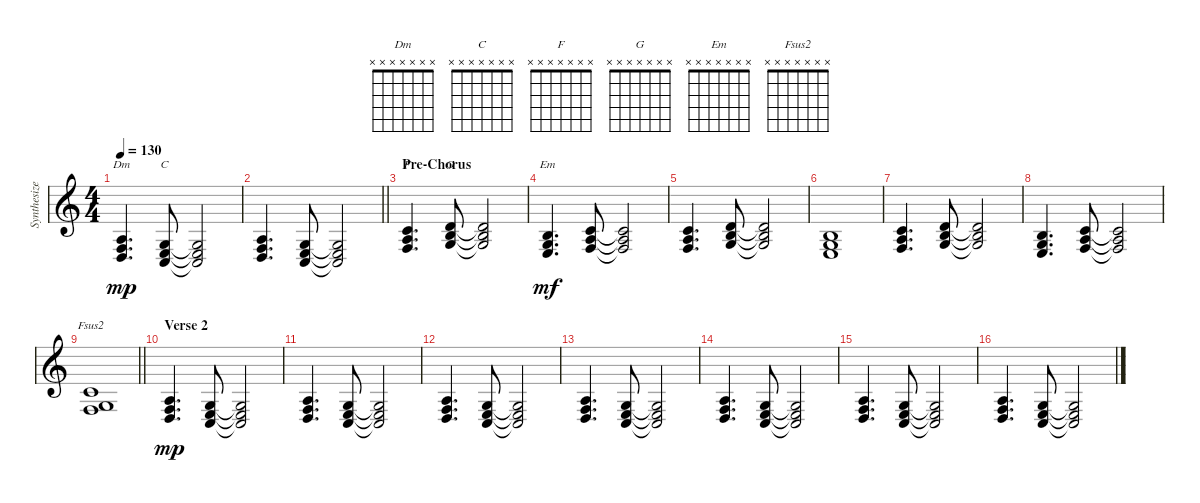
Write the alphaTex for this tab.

\track ("Synthesizer" "Synthesize") {instrument fx3crystal}
\staff {score}
\tuning (E4 B3 G3 D3 A2 E2 B1) {hide}
\chord ("Dm" x x x x x x x)
\chord ("C" x x x x x x x)
\chord ("F" x x x x x x x)
\chord ("G" x x x x x x x)
\chord ("Em" x x x x x x x)
\chord ("Fsus2" x x x x x x x)
\ts (4 4)
\tempo 130
\clef g2
\ks c
(2.3 3.4 5.5).4{d ch "Dm" dy mp} (0.3 2.4 3.5).8{ch "C"} (0.3{t} 2.4{t} 3.5{t}).2 |
\barLineRight lightlight
(2.3 3.4 5.5).4{d} (0.3 2.4 3.5).8 (0.3{t} 2.4{t} 3.5{t}).2 |
\section ("" "Pre-Chorus")
(1.2 2.3 3.4).4{d ch "F"} (3.2 4.3 5.4).8{ch "G"} (3.2{t} 4.3{t} 5.4{t}).2 |
(0.2 0.3 2.4).4{d ch "Em" dy mf} (1.2 2.3 3.4).8 (1.2{t} 2.3{t} 3.4{t}).2 |
(1.2 2.3 3.4).4{d} (3.2 4.3 5.4).8 (3.2{t} 4.3{t} 5.4{t}).2 |
(0.2 0.3 2.4).1 |
(1.2 2.3 3.4).4{d} (3.2 4.3 5.4).8 (3.2{t} 4.3{t} 5.4{t}).2 |
(0.2 0.3 2.4).4{d} (1.2 2.3 3.4).8 (1.2{t} 2.3{t} 3.4{t}).2 |
\barLineRight lightlight
(1.2 0.3 3.4).1{ch "Fsus2"} |
\section ("" "Verse 2")
(2.3 3.4 5.5).4{d dy mp} (0.3 2.4 3.5).8 (0.3{t} 2.4{t} 3.5{t}).2 |
(2.3 3.4 5.5).4{d} (0.3 2.4 3.5).8 (0.3{t} 2.4{t} 3.5{t}).2 |
(2.3 3.4 5.5).4{d} (0.3 2.4 3.5).8 (0.3{t} 2.4{t} 3.5{t}).2 |
(2.3 3.4 5.5).4{d} (0.3 2.4 3.5).8 (0.3{t} 2.4{t} 3.5{t}).2 |
(2.3 3.4 5.5).4{d} (0.3 2.4 3.5).8 (0.3{t} 2.4{t} 3.5{t}).2 |
(2.3 3.4 5.5).4{d} (0.3 2.4 3.5).8 (0.3{t} 2.4{t} 3.5{t}).2 |
(2.3 3.4 5.5).4{d} (0.3 2.4 3.5).8 (0.3{t} 2.4{t} 3.5{t}).2
